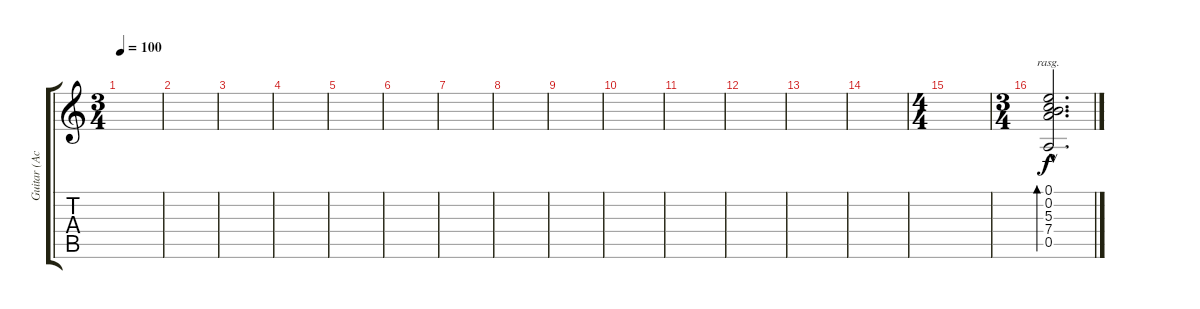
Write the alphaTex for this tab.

\track ("Guitar (Accoustic Steel)" "Guitar (Ac") {instrument acousticguitarsteel}
\staff {score tabs}
\tuning (E4 B3 G3 D3 A2 E2) {hide}
\ts (3 4)
\tempo 100
\clef g2
\ks c
|
|
\section ("" "")
|
|
|
|
|
|
|
|
|
|
|
|
\ts (4 4)
|
\ts (3 4)
\section ("" "")
(0.1{hac} 0.2{hac} 5.3{hac} 7.4{hac} 0.5{hac}).2{d bd 480 rasg ii}
